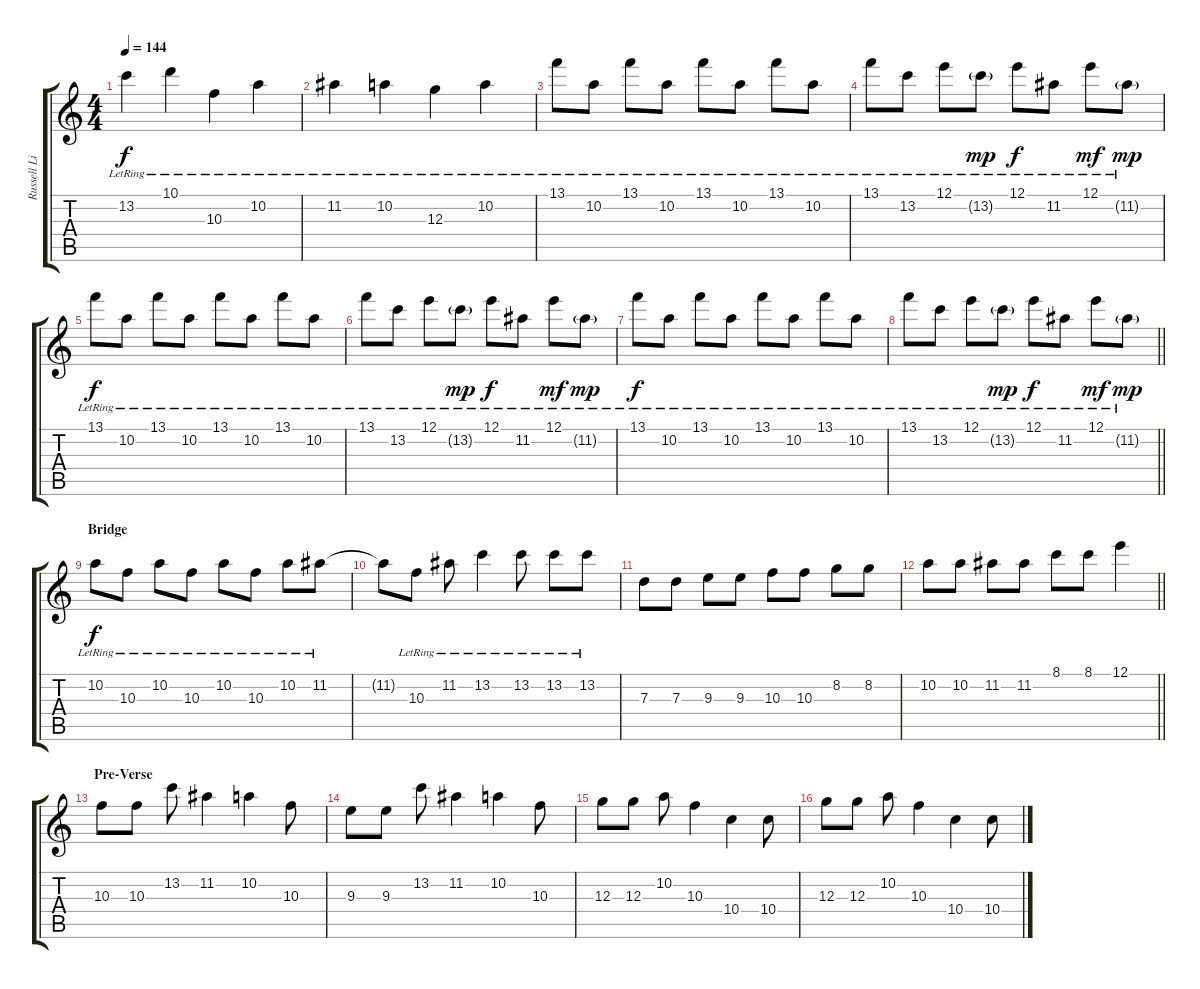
\track ("Russell Lissack" "Russell Li") {instrument electricguitarclean}
\staff {score tabs}
\tuning (E4 B3 G3 D3 A2 E2) {hide}
\ts (4 4)
\tempo 144
\clef g2
\ks c
13.2{lr}.4{dy f} 10.1{lr}.4 10.3{lr}.4 10.2{lr}.4 |
11.2{lr}.4 10.2{lr}.4 12.3{lr}.4 10.2{lr}.4 |
13.1{lr}.8 10.2{lr}.8 13.1{lr}.8 10.2{lr}.8 13.1{lr}.8 10.2{lr}.8 13.1{lr}.8 10.2{lr}.8 |
13.1{lr}.8 13.2{lr}.8 12.1{lr}.8 13.2{g lr}.8{dy mp} 12.1{lr}.8{dy f} 11.2{lr}.8 12.1{lr}.8{dy mf} 11.2{g lr}.8{dy mp} |
13.1{lr}.8{dy f} 10.2{lr}.8 13.1{lr}.8 10.2{lr}.8 13.1{lr}.8 10.2{lr}.8 13.1{lr}.8 10.2{lr}.8 |
13.1{lr}.8 13.2{lr}.8 12.1{lr}.8 13.2{g lr}.8{dy mp} 12.1{lr}.8{dy f} 11.2{lr}.8 12.1{lr}.8{dy mf} 11.2{g lr}.8{dy mp} |
13.1{lr}.8{dy f} 10.2{lr}.8 13.1{lr}.8 10.2{lr}.8 13.1{lr}.8 10.2{lr}.8 13.1{lr}.8 10.2{lr}.8 |
\barLineRight lightlight
13.1{lr}.8 13.2{lr}.8 12.1{lr}.8 13.2{g lr}.8{dy mp} 12.1{lr}.8{dy f} 11.2{lr}.8 12.1{lr}.8{dy mf} 11.2{g lr}.8{dy mp} |
\section ("" "Bridge")
10.2{lr}.8{dy f} 10.3{lr}.8 10.2{lr}.8 10.3{lr}.8 10.2{lr}.8 10.3{lr}.8 10.2{lr}.8 11.2{lr}.8 |
11.2{t}.8 10.3{lr}.8 11.2{lr}.8 13.2{lr}.4 13.2{lr}.8 13.2{lr}.8 13.2{lr}.8 |
7.3.8 7.3.8 9.3.8 9.3.8 10.3.8 10.3.8 8.2.8 8.2.8 |
\barLineRight lightlight
10.2.8 10.2.8 11.2.8 11.2.8 8.1.8 8.1.8 12.1.4 |
\section ("" "Pre-Verse")
10.3.8 10.3.8 13.2.8 11.2.4 10.2.4 10.3.8 |
9.3.8 9.3.8 13.2.8 11.2.4 10.2.4 10.3.8 |
12.3.8 12.3.8 10.2.8 10.3.4 10.4.4 10.4.8 |
12.3.8 12.3.8 10.2.8 10.3.4 10.4.4 10.4.8
